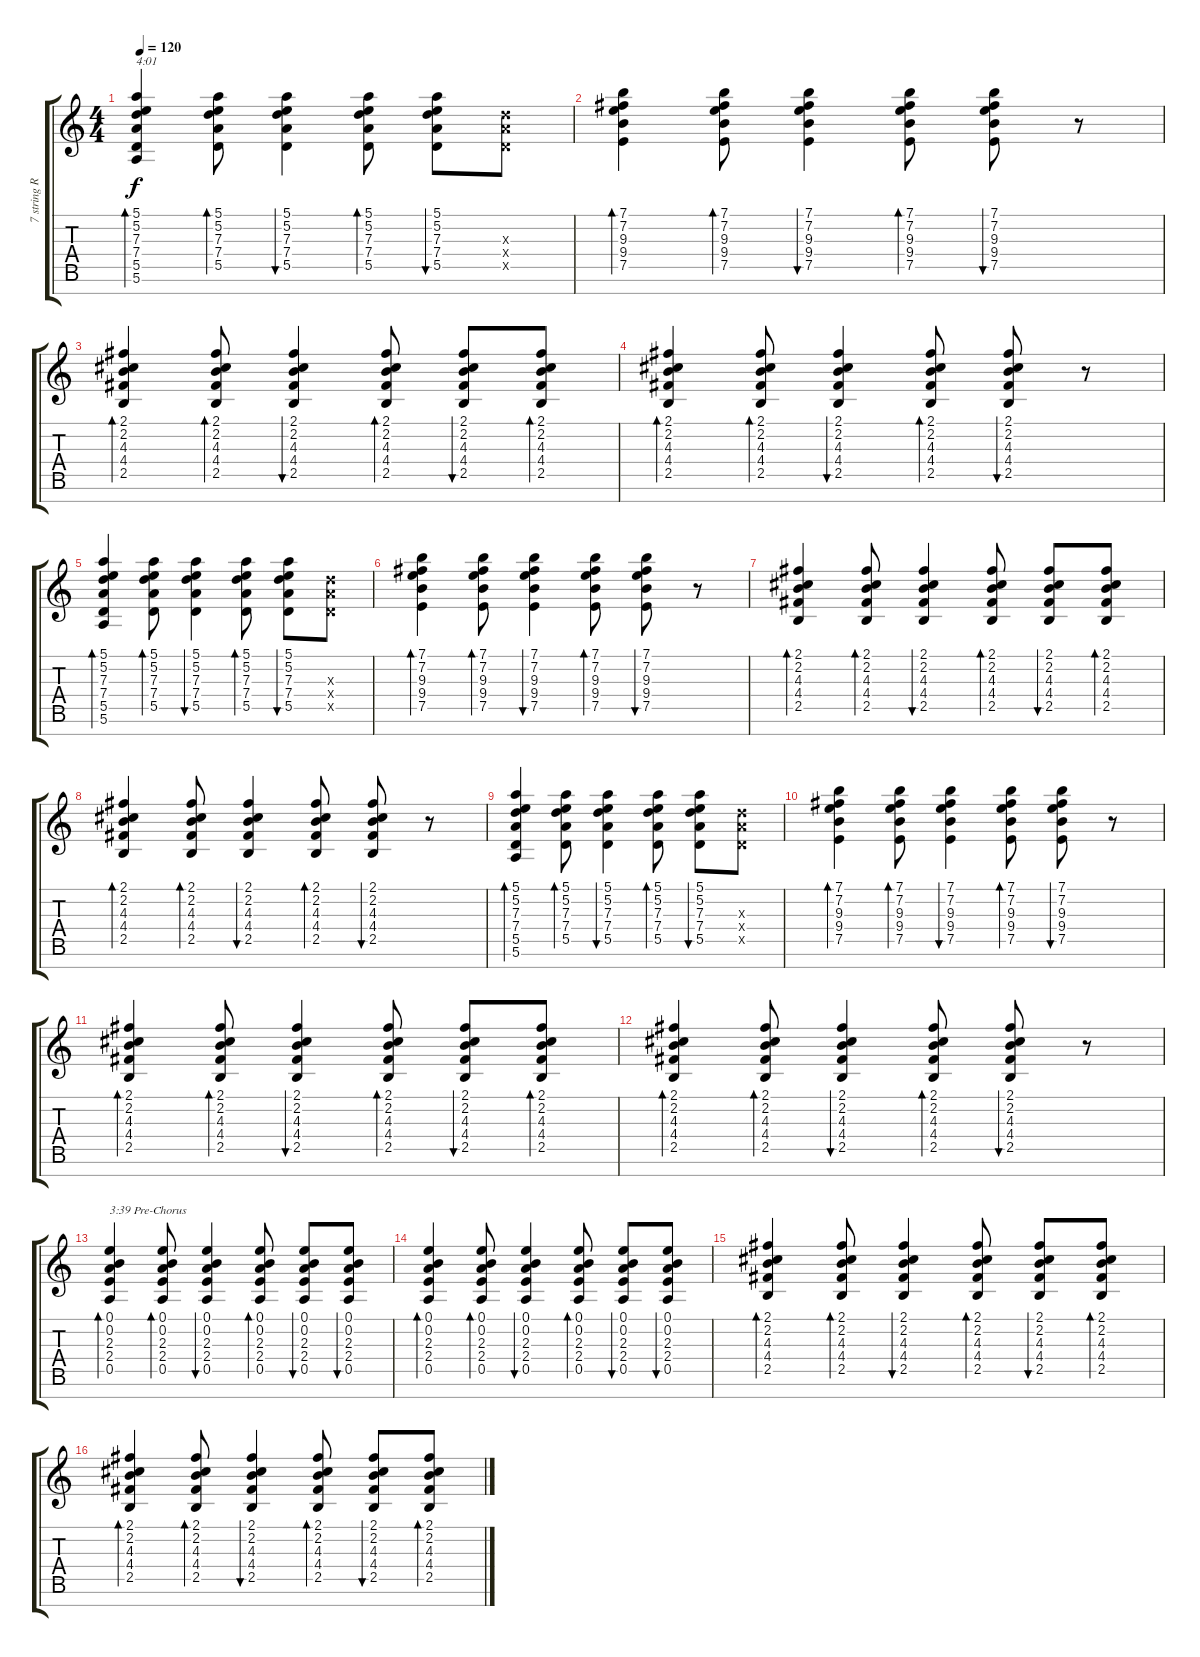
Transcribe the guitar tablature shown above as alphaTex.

\track ("7 string Rhythm (hot clean elec)" "7 string R") {instrument acousticguitarsteel}
\staff {score tabs}
\tuning (E4 B3 G3 D3 A2 E2 B1) {hide}
\ts (4 4)
\tempo 120
\clef g2
\ks c
(5.1 5.2 7.3 7.4 5.5 5.6).4{bd 60 txt "4:01" dy f} (5.1 5.2 7.3 7.4 5.5).8{bd 60} (5.1 5.2 7.3 7.4 5.5).4{bu 60} (5.1 5.2 7.3 7.4 5.5).8{bd 60} (5.1 5.2 7.3 7.4 5.5).8{bu 60} (7.3{x} 7.4{x} 5.5{x}).8 |
(7.1 7.2 9.3 9.4 7.5).4{bd 60} (7.1 7.2 9.3 9.4 7.5).8{bd 60} (7.1 7.2 9.3 9.4 7.5).4{bu 60} (7.1 7.2 9.3 9.4 7.5).8{bd 60} (7.1 7.2 9.3 9.4 7.5).8{bu 60} r.8 |
(2.1 2.2 4.3 4.4 2.5).4{bd 60} (2.1 2.2 4.3 4.4 2.5).8{bd 60} (2.1 2.2 4.3 4.4 2.5).4{bu 60} (2.1 2.2 4.3 4.4 2.5).8{bd 60} (2.1 2.2 4.3 4.4 2.5).8{bu 60} (2.1 2.2 4.3 4.4 2.5).8{bd 60} |
(2.1 2.2 4.3 4.4 2.5).4{bd 60} (2.1 2.2 4.3 4.4 2.5).8{bd 60} (2.1 2.2 4.3 4.4 2.5).4{bu 60} (2.1 2.2 4.3 4.4 2.5).8{bd 60} (2.1 2.2 4.3 4.4 2.5).8{bu 60} r.8 |
(5.1 5.2 7.3 7.4 5.5 5.6).4{bd 60} (5.1 5.2 7.3 7.4 5.5).8{bd 60} (5.1 5.2 7.3 7.4 5.5).4{bu 60} (5.1 5.2 7.3 7.4 5.5).8{bd 60} (5.1 5.2 7.3 7.4 5.5).8{bu 60} (7.3{x} 7.4{x} 5.5{x}).8 |
(7.1 7.2 9.3 9.4 7.5).4{bd 60} (7.1 7.2 9.3 9.4 7.5).8{bd 60} (7.1 7.2 9.3 9.4 7.5).4{bu 60} (7.1 7.2 9.3 9.4 7.5).8{bd 60} (7.1 7.2 9.3 9.4 7.5).8{bu 60} r.8 |
(2.1 2.2 4.3 4.4 2.5).4{bd 60} (2.1 2.2 4.3 4.4 2.5).8{bd 60} (2.1 2.2 4.3 4.4 2.5).4{bu 60} (2.1 2.2 4.3 4.4 2.5).8{bd 60} (2.1 2.2 4.3 4.4 2.5).8{bu 60} (2.1 2.2 4.3 4.4 2.5).8{bd 60} |
(2.1 2.2 4.3 4.4 2.5).4{bd 60} (2.1 2.2 4.3 4.4 2.5).8{bd 60} (2.1 2.2 4.3 4.4 2.5).4{bu 60} (2.1 2.2 4.3 4.4 2.5).8{bd 60} (2.1 2.2 4.3 4.4 2.5).8{bu 60} r.8 |
(5.1 5.2 7.3 7.4 5.5 5.6).4{bd 60} (5.1 5.2 7.3 7.4 5.5).8{bd 60} (5.1 5.2 7.3 7.4 5.5).4{bu 60} (5.1 5.2 7.3 7.4 5.5).8{bd 60} (5.1 5.2 7.3 7.4 5.5).8{bu 60} (7.3{x} 7.4{x} 5.5{x}).8 |
(7.1 7.2 9.3 9.4 7.5).4{bd 60} (7.1 7.2 9.3 9.4 7.5).8{bd 60} (7.1 7.2 9.3 9.4 7.5).4{bu 60} (7.1 7.2 9.3 9.4 7.5).8{bd 60} (7.1 7.2 9.3 9.4 7.5).8{bu 60} r.8 |
(2.1 2.2 4.3 4.4 2.5).4{bd 60} (2.1 2.2 4.3 4.4 2.5).8{bd 60} (2.1 2.2 4.3 4.4 2.5).4{bu 60} (2.1 2.2 4.3 4.4 2.5).8{bd 60} (2.1 2.2 4.3 4.4 2.5).8{bu 60} (2.1 2.2 4.3 4.4 2.5).8{bd 60} |
(2.1 2.2 4.3 4.4 2.5).4{bd 60} (2.1 2.2 4.3 4.4 2.5).8{bd 60} (2.1 2.2 4.3 4.4 2.5).4{bu 60} (2.1 2.2 4.3 4.4 2.5).8{bd 60} (2.1 2.2 4.3 4.4 2.5).8{bu 60} r.8 |
(0.1 0.2 2.3 2.4 0.5).4{bd 60 txt "3:39 Pre-Chorus"} (0.1 0.2 2.3 2.4 0.5).8{bd 60} (0.1 0.2 2.3 2.4 0.5).4{bu 60} (0.1 0.2 2.3 2.4 0.5).8{bd 60} (0.1 0.2 2.3 2.4 0.5).8{bu 60} (0.1 0.2 2.3 2.4 0.5).8{bu 60} |
(0.1 0.2 2.3 2.4 0.5).4{bd 60} (0.1 0.2 2.3 2.4 0.5).8{bd 60} (0.1 0.2 2.3 2.4 0.5).4{bu 60} (0.1 0.2 2.3 2.4 0.5).8{bd 60} (0.1 0.2 2.3 2.4 0.5).8{bu 60} (0.1 0.2 2.3 2.4 0.5).8{bu 60} |
(2.1 2.2 4.3 4.4 2.5).4{bd 60} (2.1 2.2 4.3 4.4 2.5).8{bd 60} (2.1 2.2 4.3 4.4 2.5).4{bu 60} (2.1 2.2 4.3 4.4 2.5).8{bd 60} (2.1 2.2 4.3 4.4 2.5).8{bu 60} (2.1 2.2 4.3 4.4 2.5).8{bd 60} |
(2.1 2.2 4.3 4.4 2.5).4{bd 60} (2.1 2.2 4.3 4.4 2.5).8{bd 60} (2.1 2.2 4.3 4.4 2.5).4{bu 60} (2.1 2.2 4.3 4.4 2.5).8{bd 60} (2.1 2.2 4.3 4.4 2.5).8{bu 60} (2.1 2.2 4.3 4.4 2.5).8{bd 60}
